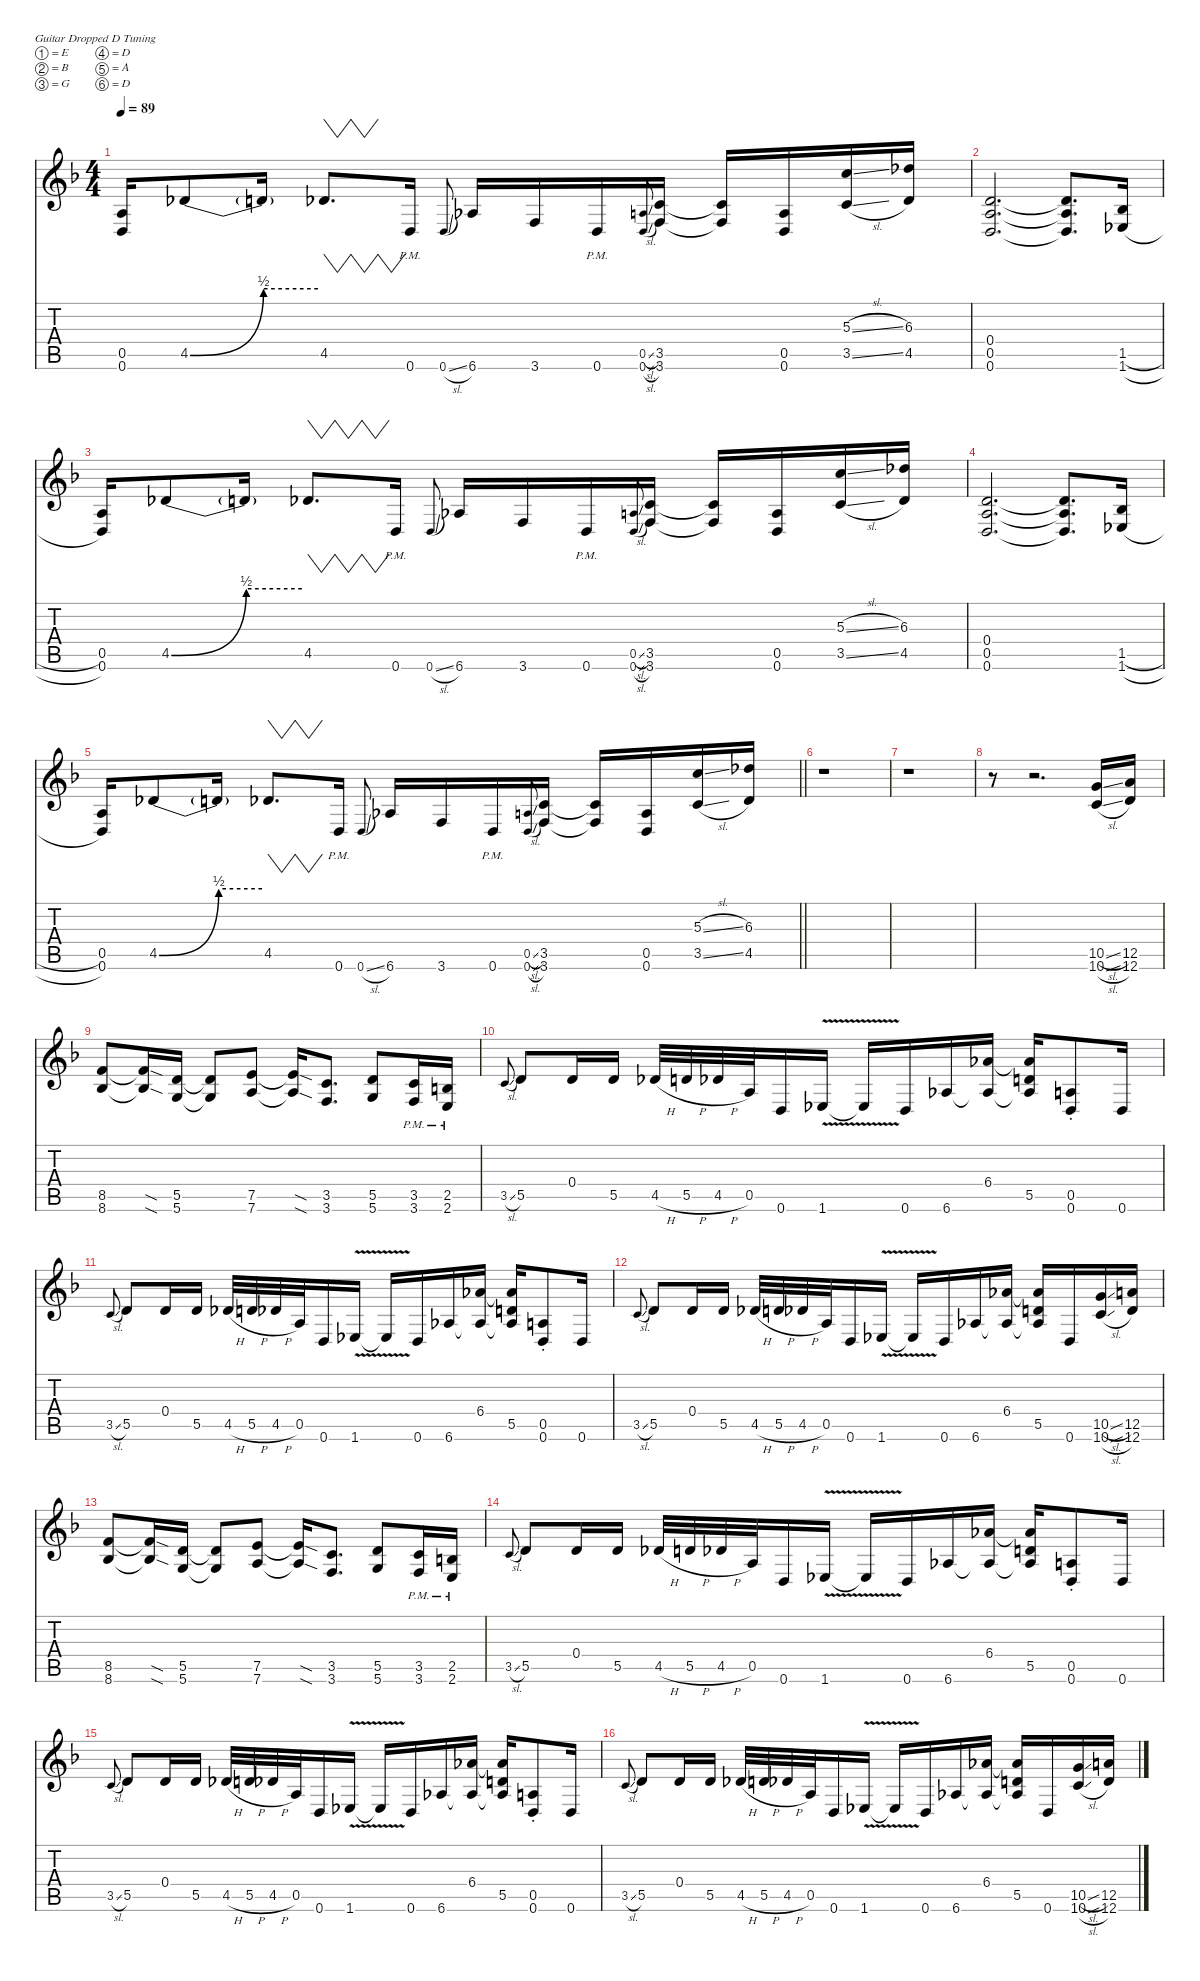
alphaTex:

\defaultSystemsLayout 4
\hideDynamics
\bracketExtendMode nobrackets
\singleTrackTrackNamePolicy hidden
\multiTrackTrackNamePolicy hidden
\firstSystemTrackNameMode fullname
\firstSystemTrackNameOrientation horizontal
\otherSystemsTrackNameOrientation horizontal
\track ("Distorted Guitar 1" "dist.guit.") {instrument distortionguitar}
\staff {score tabs}
\tuning (E4 B3 G3 D3 A2 D2)
\ts (4 4)
\tempo 89
\clef g2
\ks f
(0.5{acc forcenatural} 0.6{acc forcenatural}).16{dy mf beam Up} 4.5{be (bend 0 0 60 2) acc b}.8{beam Up} 4.5{be (hold 0 2 60 2) t}.16{dy f beam Up} 4.5{acc b}.8{vw d dy mf beam Up} 0.6{pm acc forcenatural}.16{beam Up} 0.6{sl acc forcenatural}.8{gr onbeat dy mp beam Up} 6.6{acc b}.16{dy mf beam Up} 3.6{acc forcenatural}.16{beam Up} 0.6{pm acc forcenatural}.16{beam Up} (0.5{sl acc forcenatural} 0.6{sl acc forcenatural}).8{gr onbeat dy mp beam Up} (3.5{acc forcenatural} 3.6{acc forcenatural}).16{dy mf beam Up} (3.5{t acc forcenatural} 3.6{t acc forcenatural}).16{beam Up} (0.5{acc forcenatural} 0.6{acc forcenatural}).16{beam Up} (5.3{sl acc forcenatural} 3.5{sl acc forcenatural}).16{beam Up} (6.3{acc b} 4.5{acc b}).16{beam Up} |
(0.4{acc forcenatural} 0.5{acc forcenatural} 0.6{acc forcenatural}).2{d beam Up} (0.4{t acc forcenatural} 0.5{t acc forcenatural} 0.6{t acc forcenatural}).8{d beam Up} (1.5{h acc b} 1.6{h acc b}).16{beam Up} |
(0.5{acc forcenatural} 0.6{acc forcenatural}).16{beam Up} 4.5{be (bend 0 0 60 2) acc b}.8{beam Up} 4.5{be (hold 0 2 60 2) t}.16{dy f beam Up} 4.5{acc b}.8{vw d dy mf beam Up} 0.6{pm acc forcenatural}.16{beam Up} 0.6{sl acc forcenatural}.8{gr onbeat dy mp beam Up} 6.6{acc b}.16{dy mf beam Up} 3.6{acc forcenatural}.16{beam Up} 0.6{pm acc forcenatural}.16{beam Up} (0.5{sl acc forcenatural} 0.6{sl acc forcenatural}).8{gr onbeat dy mp beam Up} (3.5{acc forcenatural} 3.6{acc forcenatural}).16{dy mf beam Up} (3.5{t acc forcenatural} 3.6{t acc forcenatural}).16{beam Up} (0.5{acc forcenatural} 0.6{acc forcenatural}).16{beam Up} (5.3{sl acc forcenatural} 3.5{sl acc forcenatural}).16{beam Up} (6.3{acc b} 4.5{acc b}).16{beam Up} |
(0.4{acc forcenatural} 0.5{acc forcenatural} 0.6{acc forcenatural}).2{d beam Up} (0.4{t acc forcenatural} 0.5{t acc forcenatural} 0.6{t acc forcenatural}).8{d beam Up} (1.5{h acc b} 1.6{h acc b}).16{beam Up} |
\barLineRight lightlight
(0.5{acc forcenatural} 0.6{acc forcenatural}).16{beam Up} 4.5{be (bend 0 0 60 2) acc b}.8{beam Up} 4.5{be (hold 0 2 60 2) t}.16{dy f beam Up} 4.5{acc b}.8{vw d dy mf beam Up} 0.6{pm acc forcenatural}.16{beam Up} 0.6{sl acc forcenatural}.8{gr onbeat dy mp beam Up} 6.6{acc b}.16{dy mf beam Up} 3.6{acc forcenatural}.16{beam Up} 0.6{pm acc forcenatural}.16{beam Up} (0.5{sl acc forcenatural} 0.6{sl acc forcenatural}).8{gr onbeat dy mp beam Up} (3.5{acc forcenatural} 3.6{acc forcenatural}).16{dy mf beam Up} (3.5{t acc forcenatural} 3.6{t acc forcenatural}).16{beam Up} (0.5{acc forcenatural} 0.6{acc forcenatural}).16{beam Up} (5.3{sl acc forcenatural} 3.5{sl acc forcenatural}).16{beam Up} (6.3{acc b} 4.5{acc b}).16{beam Up} |
r.1{beam Down} |
r.1{beam Down} |
r.8{beam Down} r.2{d beam Down} (10.5{sl acc forcenatural} 10.6{sl acc forcenatural}).16{dy f beam Up} (12.5{acc forcenatural} 12.6{acc forcenatural}).16{beam Up} |
(8.5{acc forcenatural} 8.6{acc b}).8{beam Up} (8.5{sod t acc forcenatural} 8.6{sod t acc b}).16{beam Up} (5.5{acc forcenatural} 5.6{acc forcenatural}).16{beam Up} (5.5{t acc forcenatural} 5.6{t acc forcenatural}).8{beam Up} (7.5{acc forcenatural} 7.6{acc forcenatural}).8{beam Up} (7.5{sod t acc forcenatural} 7.6{sod t acc forcenatural}).16{beam Up} (3.5{acc forcenatural} 3.6{acc forcenatural}).8{d beam Up} (5.5{acc forcenatural} 5.6{acc forcenatural}).8{beam Up} (3.5{pm acc forcenatural} 3.6{pm acc forcenatural}).16{beam Up} (2.5{pm acc forcenatural} 2.6{pm acc forcenatural}).16{beam Up} |
3.5{sl acc forcenatural}.8{gr onbeat dy mf beam Up} 5.5{acc forcenatural}.8{dy f beam Up} 0.4{acc forcenatural}.16{beam Up} 5.5{acc forcenatural}.16{beam Up} 4.5{h acc b}.32{beam Up} 5.5{h acc forcenatural}.32{beam Up} 4.5{h acc b}.32{beam Up} 0.5{acc forcenatural}.32{beam Up} 0.6{acc forcenatural}.16{beam Up} 1.6{v acc b}.16{beam Up} 1.6{v t acc b}.16{beam Up} 0.6{acc forcenatural}.16{beam Up} 6.6{acc b}.16{beam Up} (6.4{acc b} 6.6{t acc b}).16{beam Up} (6.4{t acc b} 5.5{acc forcenatural} 6.6{t acc b}).16{beam Up} (0.5{st acc forcenatural} 0.6{st acc forcenatural}).8{beam Up} 0.6{acc forcenatural}.16{beam Up} |
3.5{sl acc forcenatural}.8{gr onbeat dy mf beam Up} 5.5{acc forcenatural}.8{dy f beam Up} 0.4{acc forcenatural}.16{beam Up} 5.5{acc forcenatural}.16{beam Up} 4.5{h acc b}.32{beam Up} 5.5{h acc forcenatural}.32{beam Up} 4.5{h acc b}.32{beam Up} 0.5{acc forcenatural}.32{beam Up} 0.6{acc forcenatural}.16{beam Up} 1.6{v acc b}.16{beam Up} 1.6{v t acc b}.16{beam Up} 0.6{acc forcenatural}.16{beam Up} 6.6{acc b}.16{beam Up} (6.4{acc b} 6.6{t acc b}).16{beam Up} (6.4{t acc b} 5.5{acc forcenatural} 6.6{t acc b}).16{beam Up} (0.5{st acc forcenatural} 0.6{st acc forcenatural}).8{beam Up} 0.6{acc forcenatural}.16{beam Up} |
3.5{sl acc forcenatural}.8{gr onbeat dy mf beam Up} 5.5{acc forcenatural}.8{dy f beam Up} 0.4{acc forcenatural}.16{beam Up} 5.5{acc forcenatural}.16{beam Up} 4.5{h acc b}.32{beam Up} 5.5{h acc forcenatural}.32{beam Up} 4.5{h acc b}.32{beam Up} 0.5{acc forcenatural}.32{beam Up} 0.6{acc forcenatural}.16{beam Up} 1.6{v acc b}.16{beam Up} 1.6{v t acc b}.16{beam Up} 0.6{acc forcenatural}.16{beam Up} 6.6{acc b}.16{beam Up} (6.4{acc b} 6.6{t acc b}).16{beam Up} (6.4{t acc b} 5.5{acc forcenatural} 6.6{t acc b}).16{beam Up} 0.6{acc forcenatural}.16{beam Up} (10.5{sl acc forcenatural} 10.6{sl acc forcenatural}).16{beam Up} (12.5{acc forcenatural} 12.6{acc forcenatural}).16{beam Up} |
(8.5{acc forcenatural} 8.6{acc b}).8{beam Up} (8.5{sod t acc forcenatural} 8.6{sod t acc b}).16{beam Up} (5.5{acc forcenatural} 5.6{acc forcenatural}).16{beam Up} (5.5{t acc forcenatural} 5.6{t acc forcenatural}).8{beam Up} (7.5{acc forcenatural} 7.6{acc forcenatural}).8{beam Up} (7.5{sod t acc forcenatural} 7.6{sod t acc forcenatural}).16{beam Up} (3.5{acc forcenatural} 3.6{acc forcenatural}).8{d beam Up} (5.5{acc forcenatural} 5.6{acc forcenatural}).8{beam Up} (3.5{pm acc forcenatural} 3.6{pm acc forcenatural}).16{beam Up} (2.5{pm acc forcenatural} 2.6{pm acc forcenatural}).16{beam Up} |
3.5{sl acc forcenatural}.8{gr onbeat dy mf beam Up} 5.5{acc forcenatural}.8{dy f beam Up} 0.4{acc forcenatural}.16{beam Up} 5.5{acc forcenatural}.16{beam Up} 4.5{h acc b}.32{beam Up} 5.5{h acc forcenatural}.32{beam Up} 4.5{h acc b}.32{beam Up} 0.5{acc forcenatural}.32{beam Up} 0.6{acc forcenatural}.16{beam Up} 1.6{v acc b}.16{beam Up} 1.6{v t acc b}.16{beam Up} 0.6{acc forcenatural}.16{beam Up} 6.6{acc b}.16{beam Up} (6.4{acc b} 6.6{t acc b}).16{beam Up} (6.4{t acc b} 5.5{acc forcenatural} 6.6{t acc b}).16{beam Up} (0.5{st acc forcenatural} 0.6{st acc forcenatural}).8{beam Up} 0.6{acc forcenatural}.16{beam Up} |
3.5{sl acc forcenatural}.8{gr onbeat dy mf beam Up} 5.5{acc forcenatural}.8{dy f beam Up} 0.4{acc forcenatural}.16{beam Up} 5.5{acc forcenatural}.16{beam Up} 4.5{h acc b}.32{beam Up} 5.5{h acc forcenatural}.32{beam Up} 4.5{h acc b}.32{beam Up} 0.5{acc forcenatural}.32{beam Up} 0.6{acc forcenatural}.16{beam Up} 1.6{v acc b}.16{beam Up} 1.6{v t acc b}.16{beam Up} 0.6{acc forcenatural}.16{beam Up} 6.6{acc b}.16{beam Up} (6.4{acc b} 6.6{t acc b}).16{beam Up} (6.4{t acc b} 5.5{acc forcenatural} 6.6{t acc b}).16{beam Up} (0.5{st acc forcenatural} 0.6{st acc forcenatural}).8{beam Up} 0.6{acc forcenatural}.16{beam Up} |
3.5{sl acc forcenatural}.8{gr onbeat dy mf beam Up} 5.5{acc forcenatural}.8{dy f beam Up} 0.4{acc forcenatural}.16{beam Up} 5.5{acc forcenatural}.16{beam Up} 4.5{h acc b}.32{beam Up} 5.5{h acc forcenatural}.32{beam Up} 4.5{h acc b}.32{beam Up} 0.5{acc forcenatural}.32{beam Up} 0.6{acc forcenatural}.16{beam Up} 1.6{v acc b}.16{beam Up} 1.6{v t acc b}.16{beam Up} 0.6{acc forcenatural}.16{beam Up} 6.6{acc b}.16{beam Up} (6.4{acc b} 6.6{t acc b}).16{beam Up} (6.4{t acc b} 5.5{acc forcenatural} 6.6{t acc b}).16{beam Up} 0.6{acc forcenatural}.16{beam Up} (10.5{sl acc forcenatural} 10.6{sl acc forcenatural}).16{beam Up} (12.5{acc forcenatural} 12.6{acc forcenatural}).16{beam Up}
